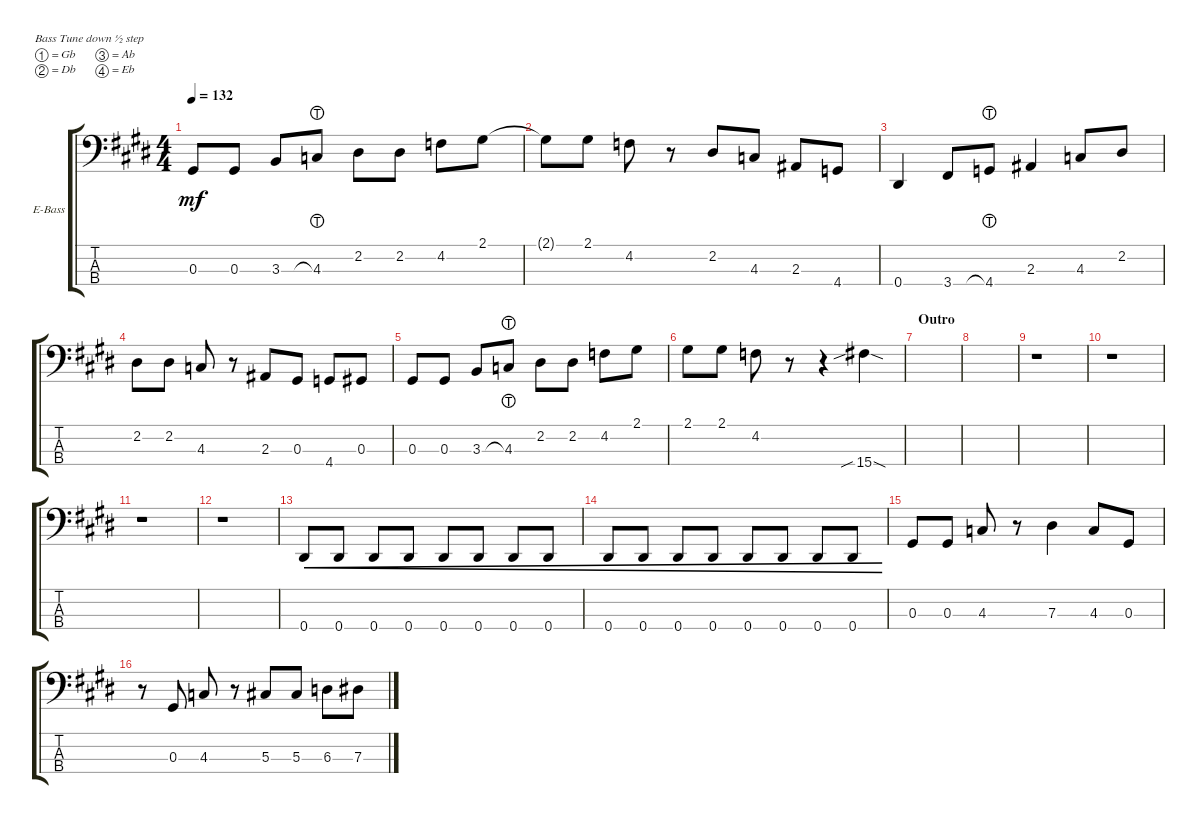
\defaultSystemsLayout 4
\bracketExtendMode groupsimilarinstruments
\firstSystemTrackNameOrientation horizontal
\otherSystemsTrackNameOrientation horizontal
\track ("GENE SIMMONS" "E-Bass") {solo instrument electricbassfinger}
\staff {score tabs}
\tuning (Gb2 Db2 Ab1 Eb1)
\ts (4 4)
\tempo 132
\clef f4
\ks e
0.3.8{dy mf} 0.3.8 3.3.8 4.3{lht}.8 2.2.8 2.2.8 4.2.8 2.1.8 |
2.1{t}.8 2.1.8 4.2.8 r.8 2.2.8 4.3.8 2.3.8 4.4.8 |
0.4.4 3.4.8 4.4{lht}.8 2.3.4 4.3.8 2.2.8 |
2.2.8 2.2.8 4.3.8 r.8 2.3.8 0.3.8 4.4.8 0.3.8 |
0.3.8 0.3.8 3.3.8 4.3{lht}.8 2.2.8 2.2.8 4.2.8 2.1.8 |
2.1.8 2.1.8 4.2.8 r.8 r.4 15.4{sib sod}.4 |
\section ("" "Outro")
|
|
r.1 |
r.1 |
r.1 |
r.1 |
0.4.8{cre} 0.4.8{cre} 0.4.8{cre} 0.4.8{cre} 0.4.8{cre} 0.4.8{cre} 0.4.8{cre} 0.4.8{cre} |
0.4.8{cre} 0.4.8{cre} 0.4.8{cre} 0.4.8{cre} 0.4.8{cre} 0.4.8{cre} 0.4.8{cre} 0.4.8{cre} |
0.3.8 0.3.8 4.3.8 r.8 7.3.4 4.3.8 0.3.8 |
r.8 0.3.8 4.3.8 r.8 5.3.8 5.3.8 6.3.8 7.3.8
